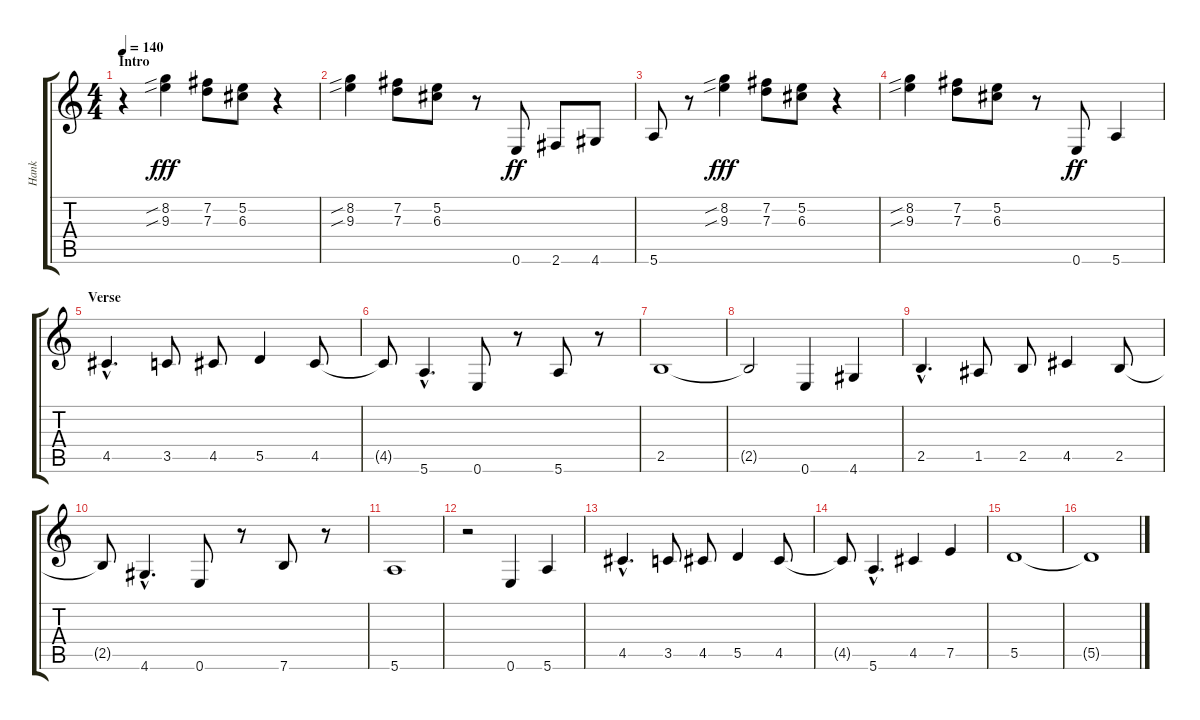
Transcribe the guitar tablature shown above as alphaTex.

\track ("Hank" "Hank") {instrument electricguitarclean}
\staff {score tabs}
\tuning (E4 B3 G3 D3 A2 E2) {hide}
\ts (4 4)
\section ("" "Intro")
\tempo 140
\clef g2
\ks c
r.4{dy fff instrument electricguitarclean} (8.2{sib} 9.3{sib}).4 (7.2 7.3).8 (5.2 6.3).8 r.4 |
(8.2{sib} 9.3{sib}).4 (7.2 7.3).8 (5.2 6.3).8 r.8 0.6.8{dy ff instrument electricguitarmuted} 2.6.8 4.6.8 |
5.6.8 r.8{instrument electricguitarclean} (8.2{sib} 9.3{sib}).4{dy fff} (7.2 7.3).8 (5.2 6.3).8 r.4 |
(8.2{sib} 9.3{sib}).4 (7.2 7.3).8 (5.2 6.3).8 r.8{instrument electricguitarmuted} 0.6.8{dy ff} 5.6.4 |
\section ("" "Verse")
4.5{hac}.4{d} 3.5.8 4.5.8 5.5.4 4.5.8 |
4.5{t}.8 5.6{hac}.4{d} 0.6.8 r.8 5.6.8 r.8 |
2.5.1 |
2.5{t}.2 0.6.4 4.6.4 |
2.5{hac}.4{d} 1.5.8 2.5.8 4.5.4 2.5.8 |
2.5{t}.8 4.6{hac}.4{d} 0.6.8 r.8 7.6.8 r.8 |
5.6.1 |
r.2 0.6.4 5.6.4 |
4.5{hac}.4{d} 3.5.8 4.5.8 5.5.4 4.5.8 |
4.5{t}.8 5.6{hac}.4{d} 4.5.4 7.5.4 |
5.5.1 |
5.5{t}.1
